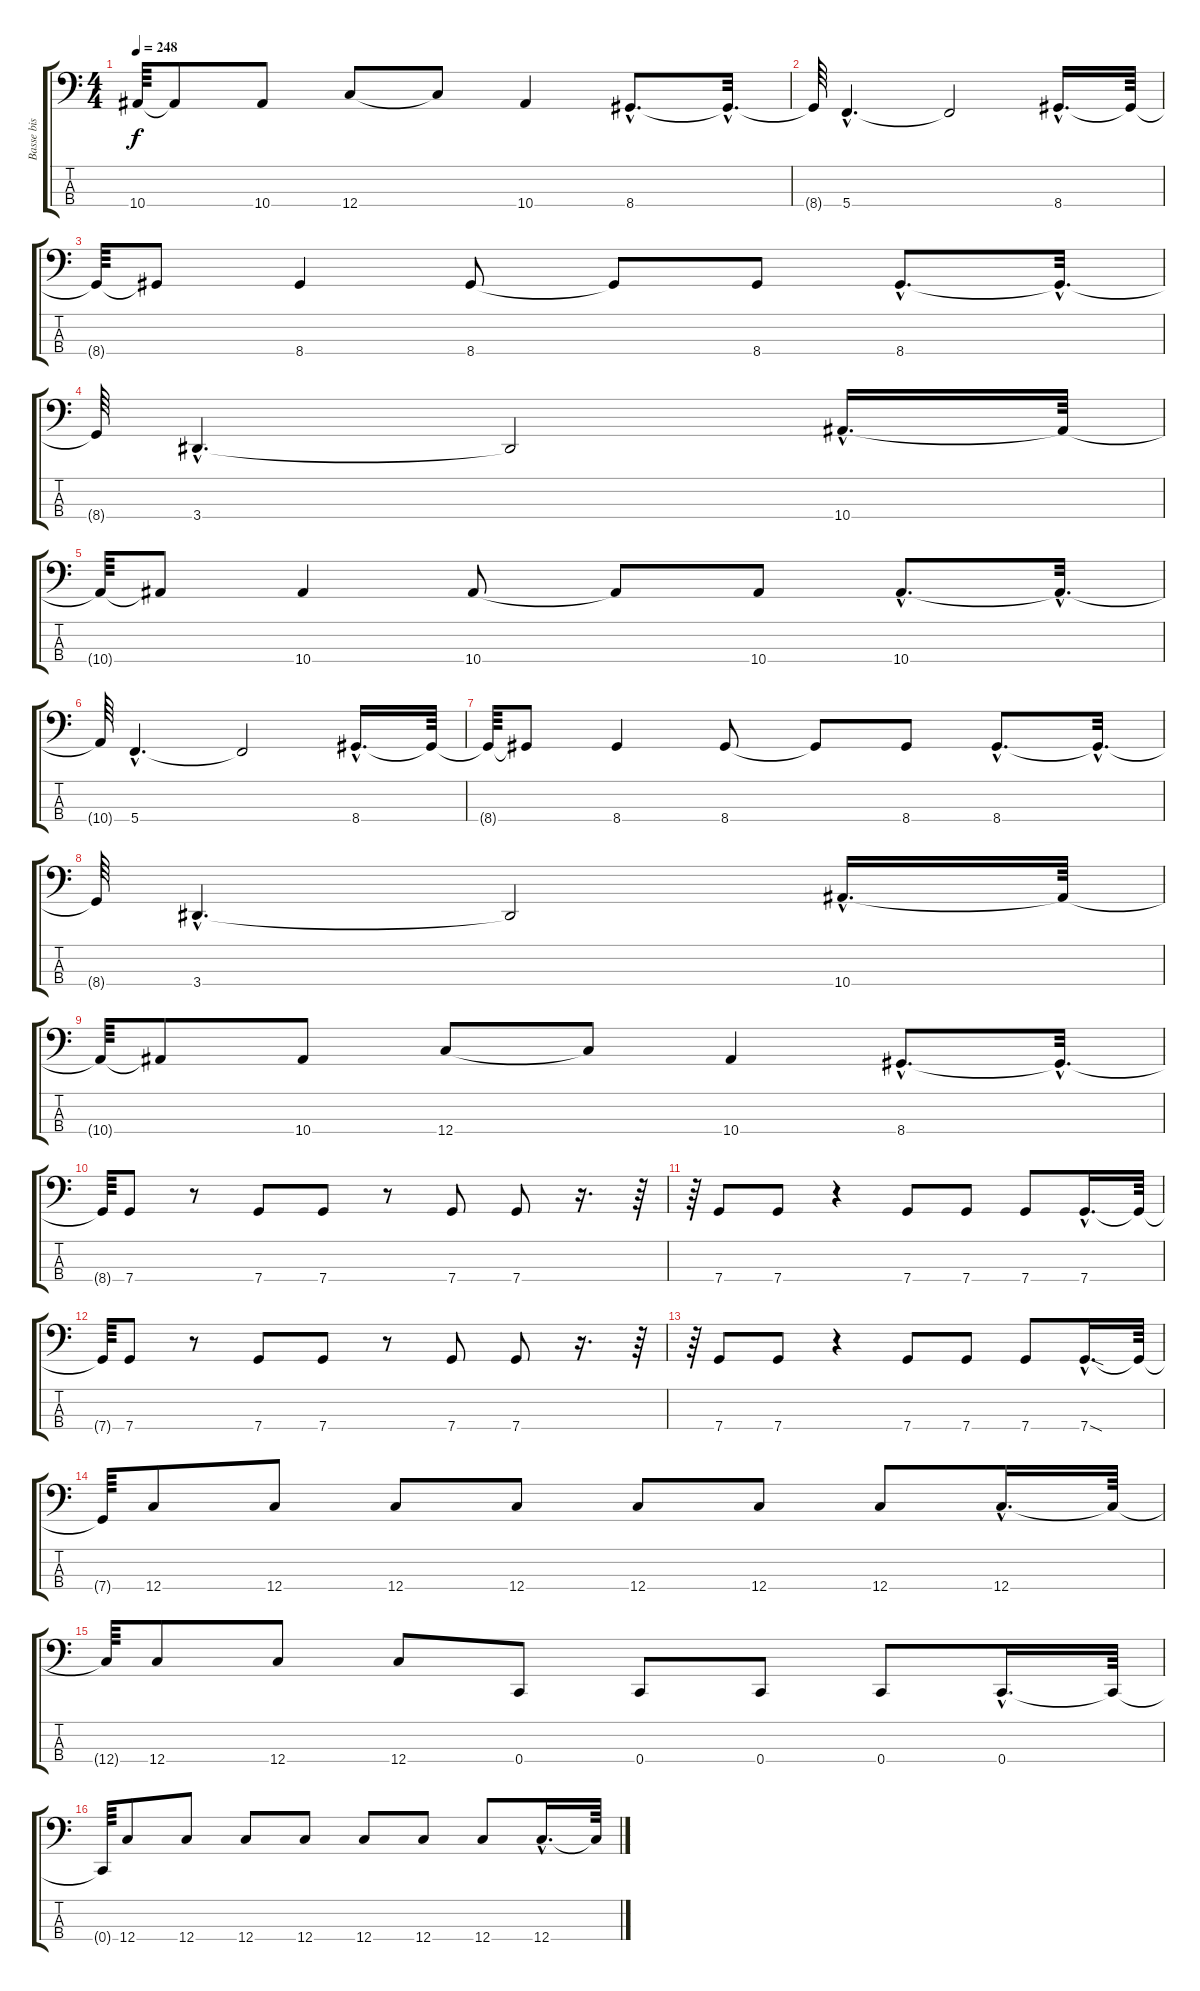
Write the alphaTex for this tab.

\track ("Basse bis Dr-C" "Basse bis ") {instrument synthbass2}
\staff {score tabs}
\tuning (F2 C2 G1 C1) {hide}
\ts (4 4)
\tempo 248
\clef f4
\ks c
10.4{t}.64{dy f} 10.4{t}.8 10.4.8 12.4.8 12.4{t}.8 10.4.4 8.4{hac}.8{d} 8.4{hac t}.32{d} |
8.4{t}.64 5.4{hac}.4{d} 5.4{t}.2 8.4{hac}.16{d} 8.4{t}.64 |
8.4{t}.64 8.4{t}.8 8.4.4 8.4.8 8.4{t}.8 8.4.8 8.4{hac}.8{d} 8.4{hac t}.32{d} |
8.4{t}.64 3.4{hac}.4{d} 3.4{t}.2 10.4{hac}.16{d} 10.4{t}.64 |
10.4{t}.64 10.4{t}.8 10.4.4 10.4.8 10.4{t}.8 10.4.8 10.4{hac}.8{d} 10.4{hac t}.32{d} |
10.4{t}.64 5.4{hac}.4{d} 5.4{t}.2 8.4{hac}.16{d} 8.4{t}.64 |
8.4{t}.64 8.4{t}.8 8.4.4 8.4.8 8.4{t}.8 8.4.8 8.4{hac}.8{d} 8.4{hac t}.32{d} |
8.4{t}.64 3.4{hac}.4{d} 3.4{t}.2 10.4{hac}.16{d} 10.4{t}.64 |
10.4{t}.64 10.4{t}.8 10.4.8 12.4.8 12.4{t}.8 10.4.4 8.4{hac}.8{d} 8.4{hac t}.32{d} |
8.4{t}.64 7.4.8 r.8 7.4.8 7.4.8 r.8 7.4.8 7.4.8 r.16{d} r.64 |
r.64 7.4.8 7.4.8 r.4 7.4.8 7.4.8 7.4.8 7.4{hac}.16{d} 7.4{t}.64 |
7.4{t}.64 7.4.8 r.8 7.4.8 7.4.8 r.8 7.4.8 7.4.8 r.16{d} r.64 |
r.64 7.4.8 7.4.8 r.4 7.4.8 7.4.8 7.4.8 7.4{sod hac}.16{d} 7.4{t}.64 |
7.4{t}.64 12.4.8 12.4.8 12.4.8 12.4.8 12.4.8 12.4.8 12.4.8 12.4{hac}.16{d} 12.4{t}.64 |
12.4{t}.64 12.4.8 12.4.8 12.4.8 0.4.8 0.4.8 0.4.8 0.4.8 0.4{hac}.16{d} 0.4{t}.64 |
0.4{t}.64 12.4.8 12.4.8 12.4.8 12.4.8 12.4.8 12.4.8 12.4.8 12.4{hac}.16{d} 12.4{t}.64
